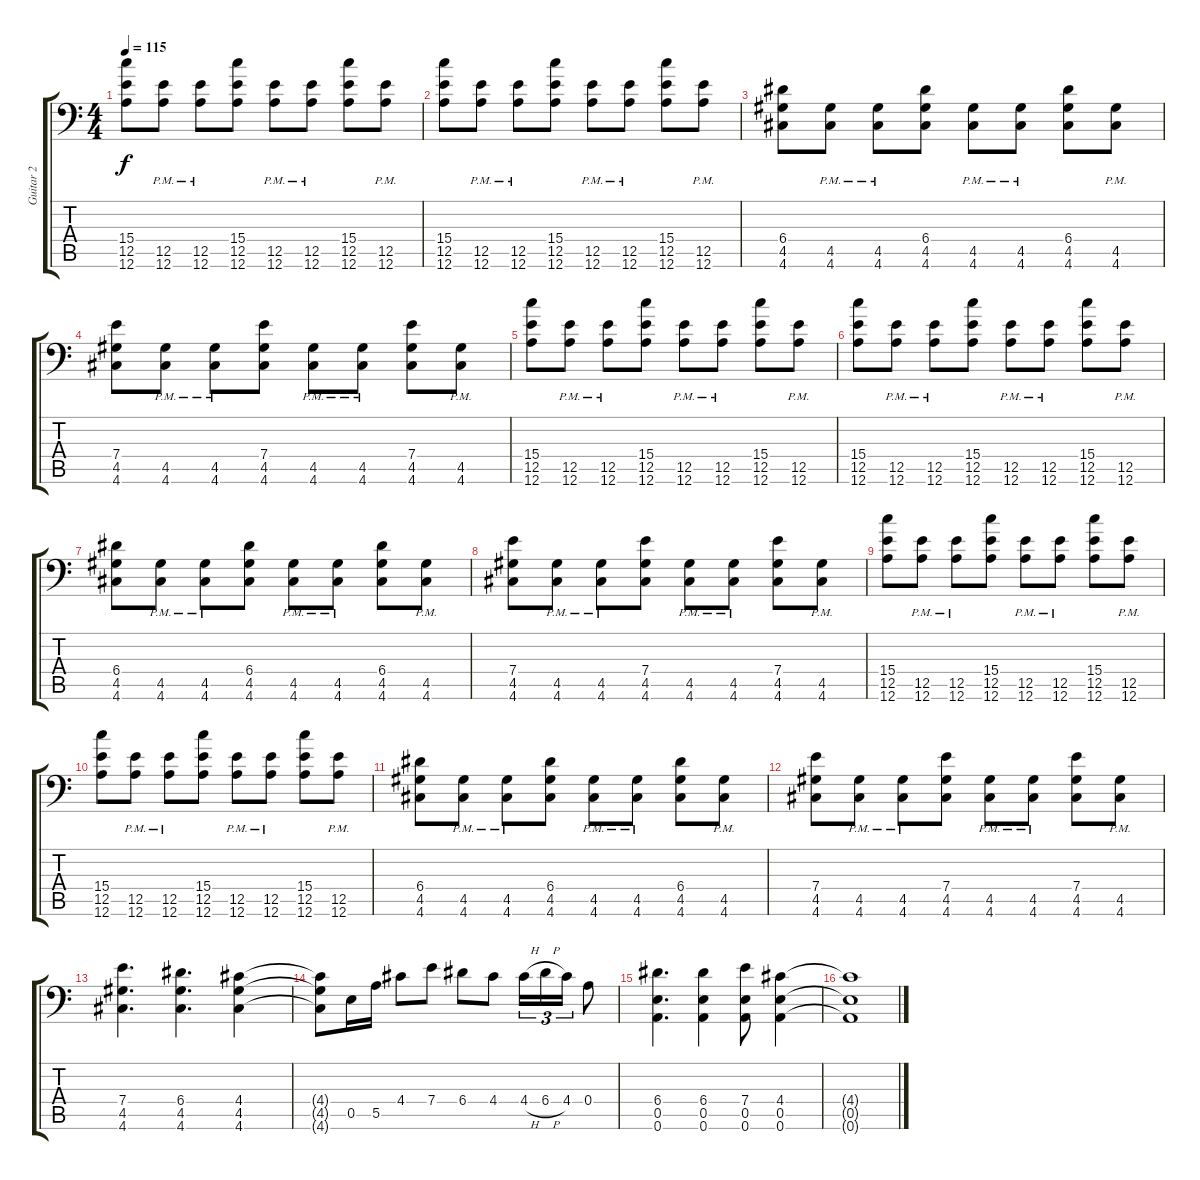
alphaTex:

\track ("Guitar 2" "Guitar 2") {instrument distortionguitar}
\staff {score tabs}
\tuning (B3 Gb3 D3 A2 E2 A1) {hide}
\ts (4 4)
\tempo 115
\clef f4
\ks c
(15.4 12.5 12.6).8{dy f} (12.5{pm} 12.6{pm}).8 (12.5{pm} 12.6{pm}).8 (15.4 12.5 12.6).8 (12.5{pm} 12.6{pm}).8 (12.5{pm} 12.6{pm}).8 (15.4 12.5 12.6).8 (12.5{pm} 12.6{pm}).8 |
(15.4 12.5 12.6).8 (12.5{pm} 12.6{pm}).8 (12.5{pm} 12.6{pm}).8 (15.4 12.5 12.6).8 (12.5{pm} 12.6{pm}).8 (12.5{pm} 12.6{pm}).8 (15.4 12.5 12.6).8 (12.5{pm} 12.6{pm}).8 |
(6.4 4.5 4.6).8 (4.5{pm} 4.6{pm}).8 (4.5{pm} 4.6{pm}).8 (6.4 4.5 4.6).8 (4.5{pm} 4.6{pm}).8 (4.5{pm} 4.6{pm}).8 (6.4 4.5 4.6).8 (4.5{pm} 4.6{pm}).8 |
(7.4 4.5 4.6).8 (4.5{pm} 4.6{pm}).8 (4.5{pm} 4.6{pm}).8 (7.4 4.5 4.6).8 (4.5{pm} 4.6{pm}).8 (4.5{pm} 4.6{pm}).8 (7.4 4.5 4.6).8 (4.5{pm} 4.6{pm}).8 |
(15.4 12.5 12.6).8 (12.5{pm} 12.6{pm}).8 (12.5{pm} 12.6{pm}).8 (15.4 12.5 12.6).8 (12.5{pm} 12.6{pm}).8 (12.5{pm} 12.6{pm}).8 (15.4 12.5 12.6).8 (12.5{pm} 12.6{pm}).8 |
(15.4 12.5 12.6).8 (12.5{pm} 12.6{pm}).8 (12.5{pm} 12.6{pm}).8 (15.4 12.5 12.6).8 (12.5{pm} 12.6{pm}).8 (12.5{pm} 12.6{pm}).8 (15.4 12.5 12.6).8 (12.5{pm} 12.6{pm}).8 |
(6.4 4.5 4.6).8 (4.5{pm} 4.6{pm}).8 (4.5{pm} 4.6{pm}).8 (6.4 4.5 4.6).8 (4.5{pm} 4.6{pm}).8 (4.5{pm} 4.6{pm}).8 (6.4 4.5 4.6).8 (4.5{pm} 4.6{pm}).8 |
(7.4 4.5 4.6).8 (4.5{pm} 4.6{pm}).8 (4.5{pm} 4.6{pm}).8 (7.4 4.5 4.6).8 (4.5{pm} 4.6{pm}).8 (4.5{pm} 4.6{pm}).8 (7.4 4.5 4.6).8 (4.5{pm} 4.6{pm}).8 |
(15.4 12.5 12.6).8 (12.5{pm} 12.6{pm}).8 (12.5{pm} 12.6{pm}).8 (15.4 12.5 12.6).8 (12.5{pm} 12.6{pm}).8 (12.5{pm} 12.6{pm}).8 (15.4 12.5 12.6).8 (12.5{pm} 12.6{pm}).8 |
(15.4 12.5 12.6).8 (12.5{pm} 12.6{pm}).8 (12.5{pm} 12.6{pm}).8 (15.4 12.5 12.6).8 (12.5{pm} 12.6{pm}).8 (12.5{pm} 12.6{pm}).8 (15.4 12.5 12.6).8 (12.5{pm} 12.6{pm}).8 |
(6.4 4.5 4.6).8 (4.5{pm} 4.6{pm}).8 (4.5{pm} 4.6{pm}).8 (6.4 4.5 4.6).8 (4.5{pm} 4.6{pm}).8 (4.5{pm} 4.6{pm}).8 (6.4 4.5 4.6).8 (4.5{pm} 4.6{pm}).8 |
(7.4 4.5 4.6).8 (4.5{pm} 4.6{pm}).8 (4.5{pm} 4.6{pm}).8 (7.4 4.5 4.6).8 (4.5{pm} 4.6{pm}).8 (4.5{pm} 4.6{pm}).8 (7.4 4.5 4.6).8 (4.5{pm} 4.6{pm}).8 |
(7.4 4.5 4.6).4{d} (6.4 4.5 4.6).4{d} (4.4 4.5 4.6).4 |
(4.4{t} 4.5{t} 4.6{t}).8 0.5.16 5.5.16 4.4.8 7.4.8 6.4.8 4.4.8 4.4{h}.16{tu (3 2)} 6.4{h}.16{tu (3 2)} 4.4.16{tu (3 2)} 0.4.8 |
(6.4 0.5 0.6).4{d} (6.4 0.5 0.6).4 (7.4 0.5 0.6).8 (4.4 0.5 0.6).4 |
(4.4{t} 0.5{t} 0.6{t}).1
